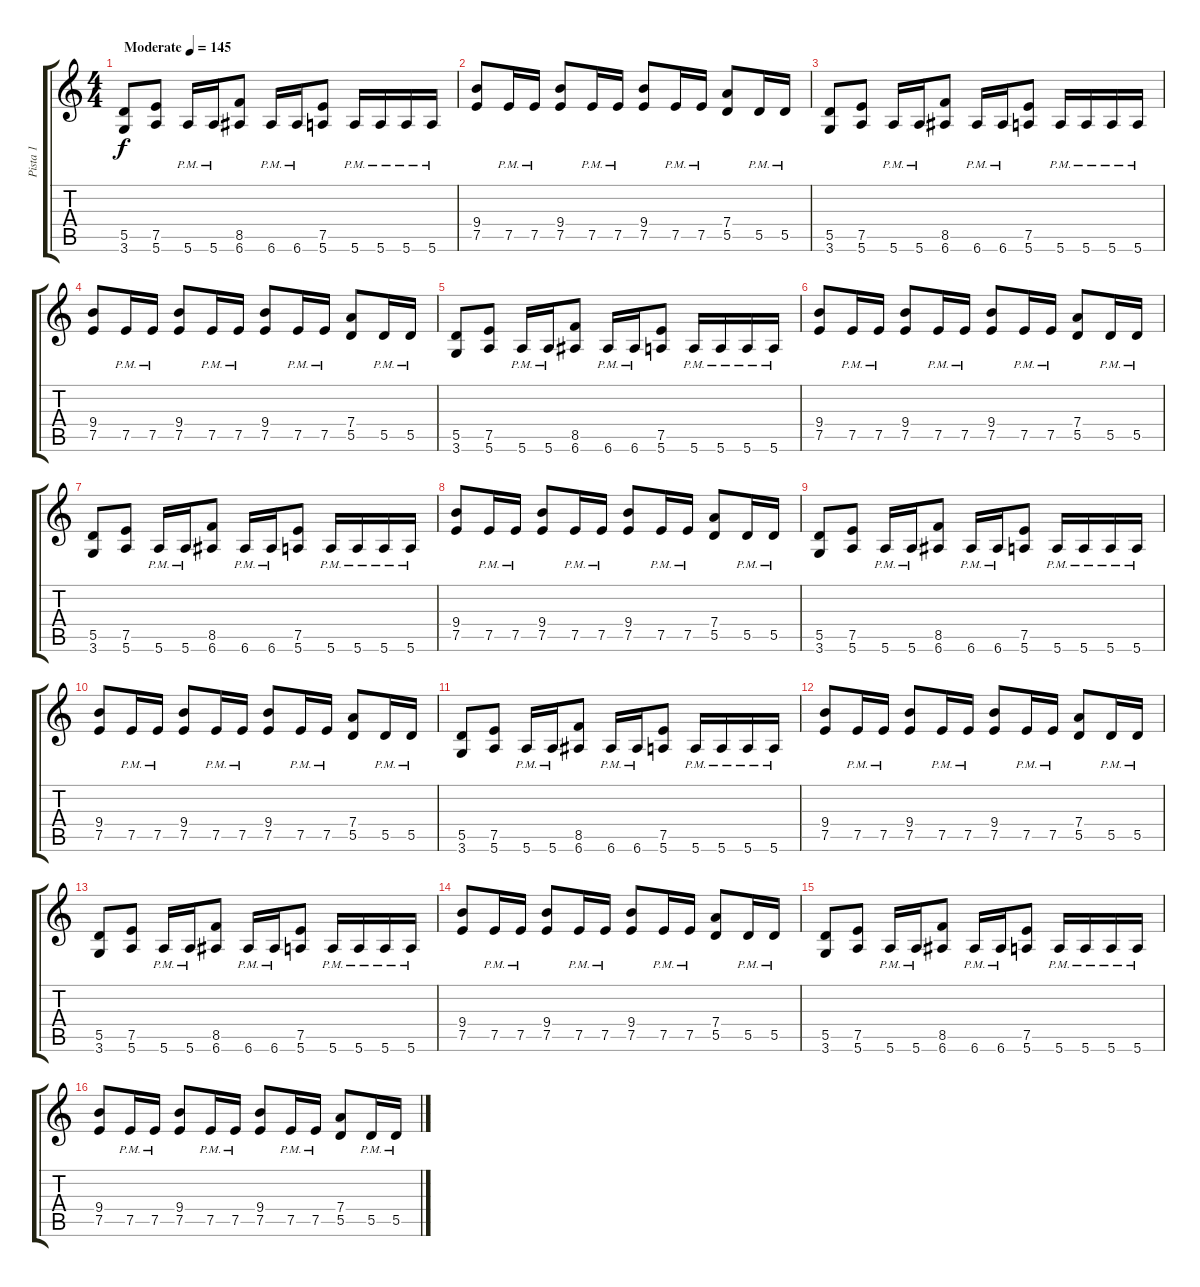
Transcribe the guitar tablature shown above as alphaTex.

\track ("Pista 1" "Pista 1") {instrument distortionguitar}
\staff {score tabs}
\tuning (E4 B3 G3 D3 A2 E2) {hide}
\ts (4 4)
\tempo (145 "Moderate")
\clef g2
\ks c
(5.5 3.6).8{dy f instrument distortionguitar} (7.5 5.6).8 5.6{pm}.16 5.6{pm}.16 (8.5 6.6).8 6.6{pm}.16 6.6{pm}.16 (7.5 5.6).8 5.6{pm}.16 5.6{pm}.16 5.6{pm}.16 5.6{pm}.16 |
(9.4 7.5).8 7.5{pm}.16 7.5{pm}.16 (9.4 7.5).8 7.5{pm}.16 7.5{pm}.16 (9.4 7.5).8 7.5{pm}.16 7.5{pm}.16 (7.4 5.5).8 5.5{pm}.16 5.5{pm}.16 |
(5.5 3.6).8 (7.5 5.6).8 5.6{pm}.16 5.6{pm}.16 (8.5 6.6).8 6.6{pm}.16 6.6{pm}.16 (7.5 5.6).8 5.6{pm}.16 5.6{pm}.16 5.6{pm}.16 5.6{pm}.16 |
(9.4 7.5).8 7.5{pm}.16 7.5{pm}.16 (9.4 7.5).8 7.5{pm}.16 7.5{pm}.16 (9.4 7.5).8 7.5{pm}.16 7.5{pm}.16 (7.4 5.5).8 5.5{pm}.16 5.5{pm}.16 |
(5.5 3.6).8 (7.5 5.6).8 5.6{pm}.16 5.6{pm}.16 (8.5 6.6).8 6.6{pm}.16 6.6{pm}.16 (7.5 5.6).8 5.6{pm}.16 5.6{pm}.16 5.6{pm}.16 5.6{pm}.16 |
(9.4 7.5).8 7.5{pm}.16 7.5{pm}.16 (9.4 7.5).8 7.5{pm}.16 7.5{pm}.16 (9.4 7.5).8 7.5{pm}.16 7.5{pm}.16 (7.4 5.5).8 5.5{pm}.16 5.5{pm}.16 |
(5.5 3.6).8 (7.5 5.6).8 5.6{pm}.16 5.6{pm}.16 (8.5 6.6).8 6.6{pm}.16 6.6{pm}.16 (7.5 5.6).8 5.6{pm}.16 5.6{pm}.16 5.6{pm}.16 5.6{pm}.16 |
(9.4 7.5).8 7.5{pm}.16 7.5{pm}.16 (9.4 7.5).8 7.5{pm}.16 7.5{pm}.16 (9.4 7.5).8 7.5{pm}.16 7.5{pm}.16 (7.4 5.5).8 5.5{pm}.16 5.5{pm}.16 |
(5.5 3.6).8 (7.5 5.6).8 5.6{pm}.16 5.6{pm}.16 (8.5 6.6).8 6.6{pm}.16 6.6{pm}.16 (7.5 5.6).8 5.6{pm}.16 5.6{pm}.16 5.6{pm}.16 5.6{pm}.16 |
(9.4 7.5).8 7.5{pm}.16 7.5{pm}.16 (9.4 7.5).8 7.5{pm}.16 7.5{pm}.16 (9.4 7.5).8 7.5{pm}.16 7.5{pm}.16 (7.4 5.5).8 5.5{pm}.16 5.5{pm}.16 |
(5.5 3.6).8 (7.5 5.6).8 5.6{pm}.16 5.6{pm}.16 (8.5 6.6).8 6.6{pm}.16 6.6{pm}.16 (7.5 5.6).8 5.6{pm}.16 5.6{pm}.16 5.6{pm}.16 5.6{pm}.16 |
(9.4 7.5).8 7.5{pm}.16 7.5{pm}.16 (9.4 7.5).8 7.5{pm}.16 7.5{pm}.16 (9.4 7.5).8 7.5{pm}.16 7.5{pm}.16 (7.4 5.5).8 5.5{pm}.16 5.5{pm}.16 |
(5.5 3.6).8 (7.5 5.6).8 5.6{pm}.16 5.6{pm}.16 (8.5 6.6).8 6.6{pm}.16 6.6{pm}.16 (7.5 5.6).8 5.6{pm}.16 5.6{pm}.16 5.6{pm}.16 5.6{pm}.16 |
(9.4 7.5).8 7.5{pm}.16 7.5{pm}.16 (9.4 7.5).8 7.5{pm}.16 7.5{pm}.16 (9.4 7.5).8 7.5{pm}.16 7.5{pm}.16 (7.4 5.5).8 5.5{pm}.16 5.5{pm}.16 |
(5.5 3.6).8 (7.5 5.6).8 5.6{pm}.16 5.6{pm}.16 (8.5 6.6).8 6.6{pm}.16 6.6{pm}.16 (7.5 5.6).8 5.6{pm}.16 5.6{pm}.16 5.6{pm}.16 5.6{pm}.16 |
(9.4 7.5).8 7.5{pm}.16 7.5{pm}.16 (9.4 7.5).8 7.5{pm}.16 7.5{pm}.16 (9.4 7.5).8 7.5{pm}.16 7.5{pm}.16 (7.4 5.5).8 5.5{pm}.16 5.5{pm}.16
